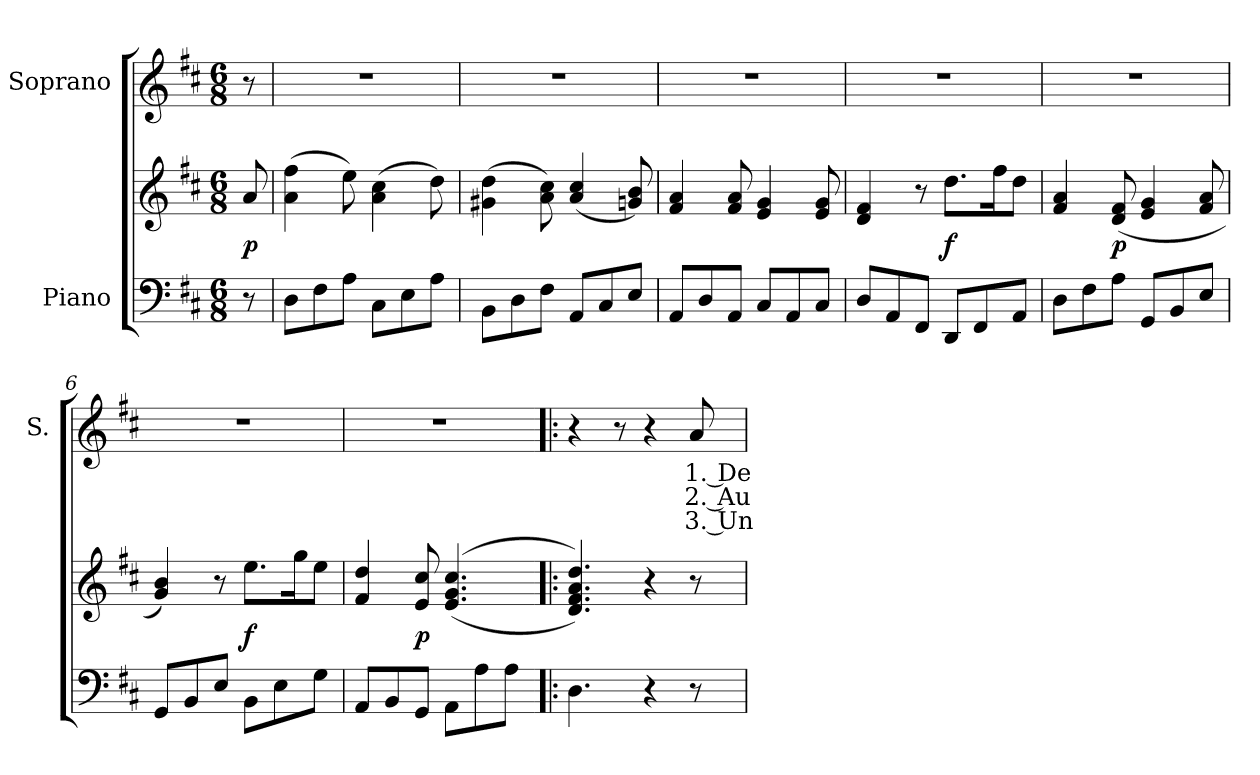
**kern	**kern	**dynam	**kern	**text	**text	**text
*part2	*part2	*part2	*part1	*part1	*part1	*part1
*staff3	*staff2	*staff2/3	*staff1	*staff1	*staff1	*staff1
*I"Piano	*	*	*I"Soprano	*	*	*
*	*	*	*I'S.	*	*	*
!!LO:PB:g=z
*clefF4	*clefG2	*	*clefG2	*	*	*
*k[f#c#]	*k[f#c#]	*	*k[f#c#]	*	*	*
*D:	*D:	*	*D:	*	*	*
*M6/8	*M6/8	*	*M6/8	*	*	*
*MM100	*MM100	*	*MM100	*	*	*
=	=	=	=	=	=	=
8r	8ai/	p	8r	.	.	.
=1	=1	=1	=1	=1	=1	=1
!	!	!	!LO:N:vis=1	!	!	!
8Di\L	(4ai\ 4ff#i	.	2.r	.	.	.
8F#i\	.	.	.	.	.	.
8Ai\J	8eei\)	.	.	.	.	.
8C#i\L	(4ai\ 4cc#i	.	.	.	.	.
8Ei\	.	.	.	.	.	.
8Ai\J	8ddi\)	.	.	.	.	.
=2	=2	=2	=2	=2	=2	=2
!	!	!	!LO:N:vis=1	!	!	!
8BBi\L	(4g#Xi\ 4ddi	.	2.r	.	.	.
8Di\	.	.	.	.	.	.
8F#i\J	8ai\ 8cc#i)	.	.	.	.	.
8AAi/L	(4ai/ 4cc#i	.	.	.	.	.
8C#i/	.	.	.	.	.	.
8Ei/J	8gni/ 8bi)	.	.	.	.	.
=3	=3	=3	=3	=3	=3	=3
!	!	!	!LO:N:vis=1	!	!	!
8AAi/L	4f#i/ 4ai	.	2.r	.	.	.
8Di/	.	.	.	.	.	.
8AAi/J	8f#i/ 8ai	.	.	.	.	.
8C#i/L	4ei/ 4gi	.	.	.	.	.
8AAi/	.	.	.	.	.	.
8C#i/J	8ei/ 8gi	.	.	.	.	.
=4	=4	=4	=4	=4	=4	=4
!	!	!	!LO:N:vis=1	!	!	!
8Di/L	4di/ 4f#i	.	2.r	.	.	.
8AAi/	.	.	.	.	.	.
8FF#i/J	8r	.	.	.	.	.
8DDi/L	8.ddi\L	f	.	.	.	.
8FF#i/	.	.	.	.	.	.
.	16ff#i\K	.	.	.	.	.
8AAi/J	8ddi\J	.	.	.	.	.
!!LO:LB:g=z
=5	=5	=5	=5	=5	=5	=5
!	!	!	!LO:N:vis=1	!	!	!
8Di\L	4f#i/ 4ai	.	2.r	.	.	.
8F#i\	.	.	.	.	.	.
8Ai\J	(8di/ 8f#i	p	.	.	.	.
8GGi/L	4ei/ 4gi	.	.	.	.	.
8BBi/	.	.	.	.	.	.
8Ei/J	8f#i/ 8ai	.	.	.	.	.
=6	=6	=6	=6	=6	=6	=6
!	!	!	!LO:N:vis=1	!	!	!
8GGi/L	4gi/ 4bi)	.	2.r	.	.	.
8BBi/	.	.	.	.	.	.
8Ei/J	8r	.	.	.	.	.
8BBi\L	8.eei\L	f	.	.	.	.
8Ei\	.	.	.	.	.	.
.	16ggi\K	.	.	.	.	.
8Gi\J	8eei\J	.	.	.	.	.
=7	=7	=7	=7	=7	=7	=7
!	!	!	!LO:N:vis=1	!	!	!
8AAi/L	4f#i/ 4ddi	.	2.r	.	.	.
8BBi/	.	.	.	.	.	.
8GGi/J	8ei/ 8cc#i	p	.	.	.	.
8AAi\L	((4.ei/ 4.gi 4.cc#i	.	.	.	.	.
8Ai\	.	.	.	.	.	.
8Ai\J	.	.	.	.	.	.
=8!|:	=8!|:	=8!|:	=8!|:	=8!|:	=8!|:	=8!|:
4.Di\	4.di/ 4.f#i 4.ai 4.ddi))	.	4r	.	.	.
.	.	.	8r	.	.	.
4r	4r	.	4r	.	.	.
!	!	!	!	!LO:LY:b:color=#000000	!LO:LY:b:color=#000000	!LO:LY:b:color=#000000
8r	8r	.	8ai/	1. De	2. Au-	3. Un
=	=	=	=	=	=	=
*-	*-	*-	*-	*-	*-	*-
